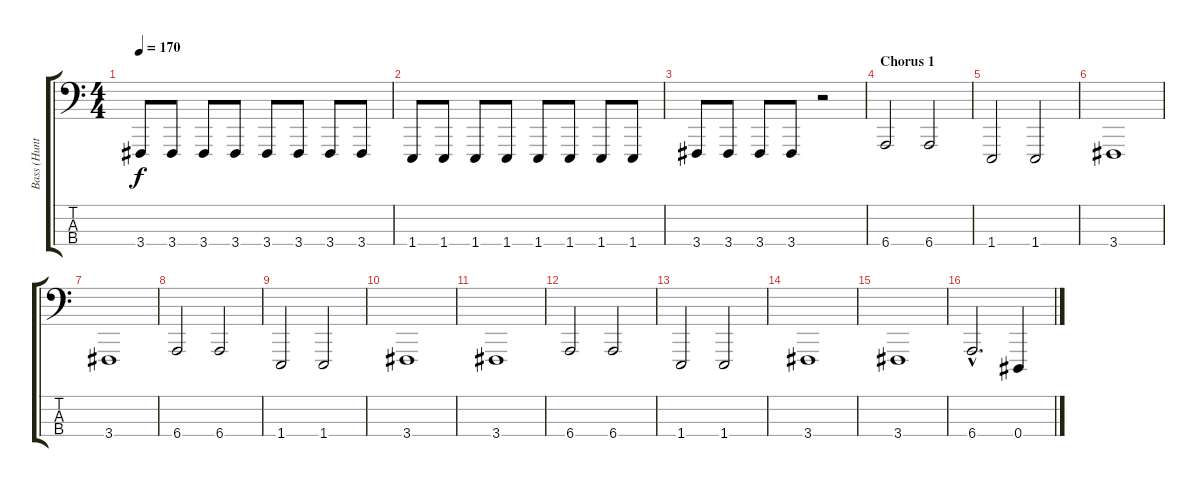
\track ("Bass (Hunter)" "Bass (Hunt") {instrument lead8bassandlead}
\staff {score tabs}
\tuning (Gb2 Db2 Ab1 Eb1) {hide}
\ts (4 4)
\tempo 170
\clef f4
\ks c
3.4.8{dy f} 3.4.8 3.4.8 3.4.8 3.4.8 3.4.8 3.4.8 3.4.8 |
1.4.8 1.4.8 1.4.8 1.4.8 1.4.8 1.4.8 1.4.8 1.4.8 |
3.4.8 3.4.8 3.4.8 3.4.8 r.2 |
\section ("" "Chorus 1")
6.4.2 6.4.2 |
1.4.2 1.4.2 |
3.4.1 |
3.4.1 |
6.4.2 6.4.2 |
1.4.2 1.4.2 |
3.4.1 |
3.4.1 |
6.4.2 6.4.2 |
1.4.2 1.4.2 |
3.4.1 |
3.4.1 |
6.4{hac}.2{d} 0.4{ss}.4
